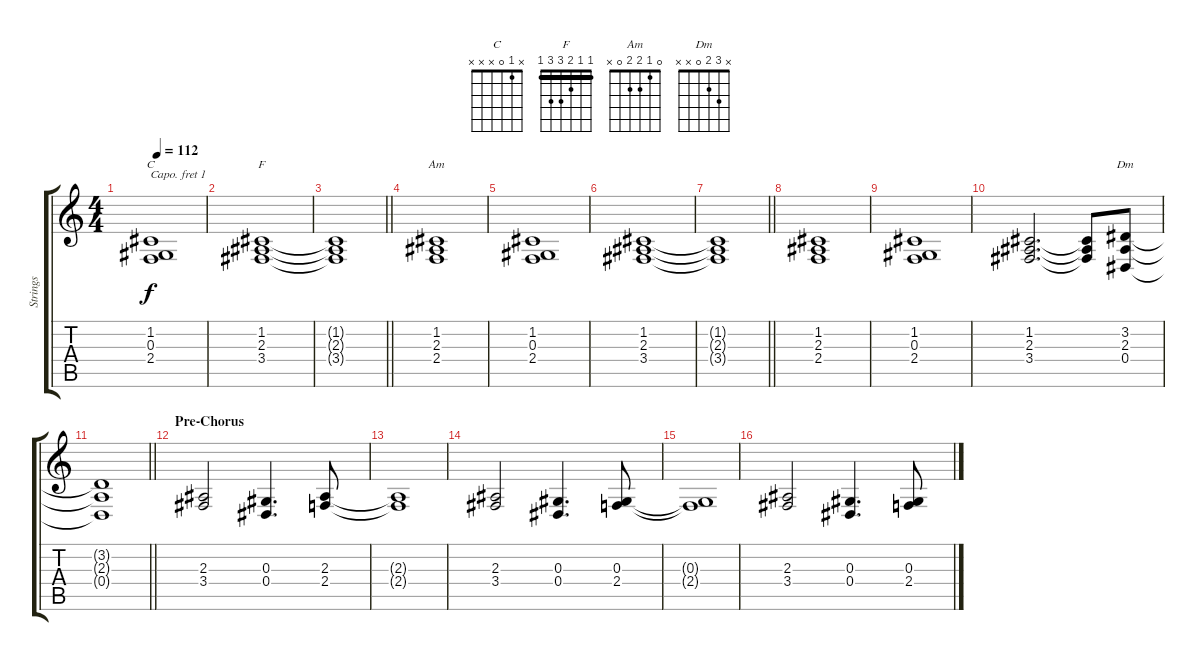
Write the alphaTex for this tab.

\track ("Strings" "Strings") {instrument stringensemble1}
\staff {score tabs}
\capo 1
\tuning (E4 B3 G3 D3 A2 E2) {hide}
\chord ("C" x 1 0 x x x)
\chord ("F" 1 1 2 3 3 1) {barre 1}
\chord ("Am" 0 1 2 2 0 x)
\chord ("Dm" x 3 2 0 x x)
\ts (4 4)
\tempo 112
\clef g2
\ks c
(1.2 0.3 2.4).1{ch "C" dy f} |
(1.2 2.3 3.4).1{ch "F"} |
\barLineRight lightlight
(1.2{t} 2.3{t} 3.4{t}).1 |
(1.2 2.3 2.4).1{ch "Am"} |
(1.2 0.3 2.4).1 |
(1.2 2.3 3.4).1 |
\barLineRight lightlight
(1.2{t} 2.3{t} 3.4{t}).1 |
(1.2 2.3 2.4).1 |
(1.2 0.3 2.4).1 |
(1.2 2.3 3.4).2{d} (1.2{t} 2.3{t} 3.4{t}).8 (3.2 2.3 0.4).8{ch "Dm"} |
\barLineRight lightlight
(3.2{t} 2.3{t} 0.4{t}).1 |
\section ("" "Pre-Chorus")
(2.3 3.4).2 (0.3 0.4).4{d} (2.3 2.4).8 |
(2.3{t} 2.4{t}).1 |
(2.3 3.4).2 (0.3 0.4).4{d} (0.3 2.4).8 |
(0.3{t} 2.4{t}).1 |
(2.3 3.4).2 (0.3 0.4).4{d} (0.3 2.4).8
